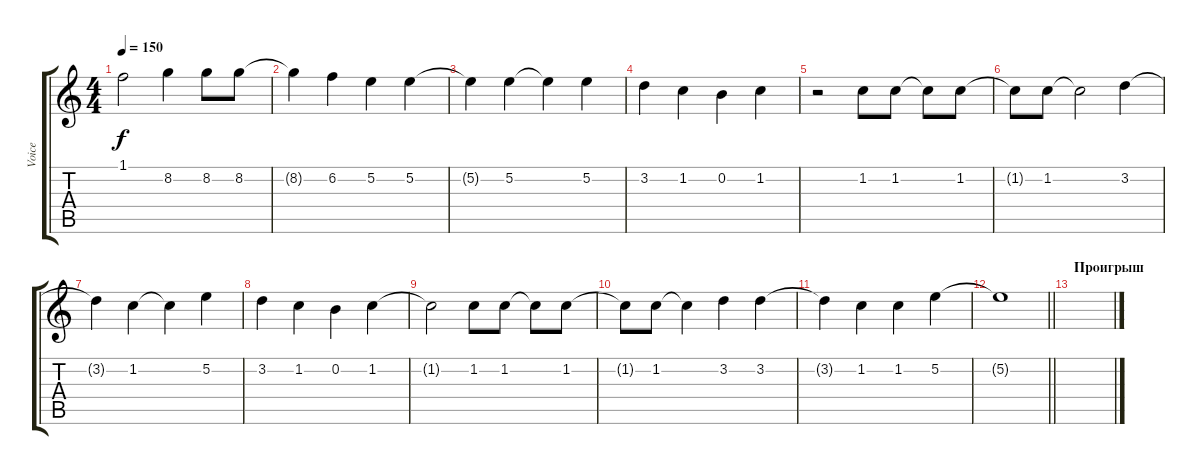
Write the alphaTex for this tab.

\track ("Voice" "Voice") {instrument acousticguitarnylon}
\staff {score tabs}
\tuning (E4 B3 G3 D3 A2 E2) {hide}
\ts (4 4)
\tempo 150
\clef g2
\ks c
1.1.2{dy f} 8.2.4 8.2.8 8.2.8 |
8.2{t}.4 6.2.4 5.2.4 5.2.4 |
5.2{t}.4 5.2.4 5.2{t}.4 5.2.4 |
3.2.4 1.2.4 0.2.4 1.2.4 |
r.2 1.2.8 1.2.8 1.2{t}.8 1.2.8 |
1.2{t}.8 1.2.8 1.2{t}.2 3.2.4 |
3.2{t}.4 1.2.4 1.2{t}.4 5.2.4 |
3.2.4 1.2.4 0.2.4 1.2.4 |
1.2{t}.2 1.2.8 1.2.8 1.2{t}.8 1.2.8 |
1.2{t}.8 1.2.8 1.2{t}.4 3.2.4 3.2.4 |
3.2{t}.4 1.2.4 1.2.4 5.2.4 |
\barLineRight lightlight
5.2{t}.1 |
\section ("" "Проигрыш")
